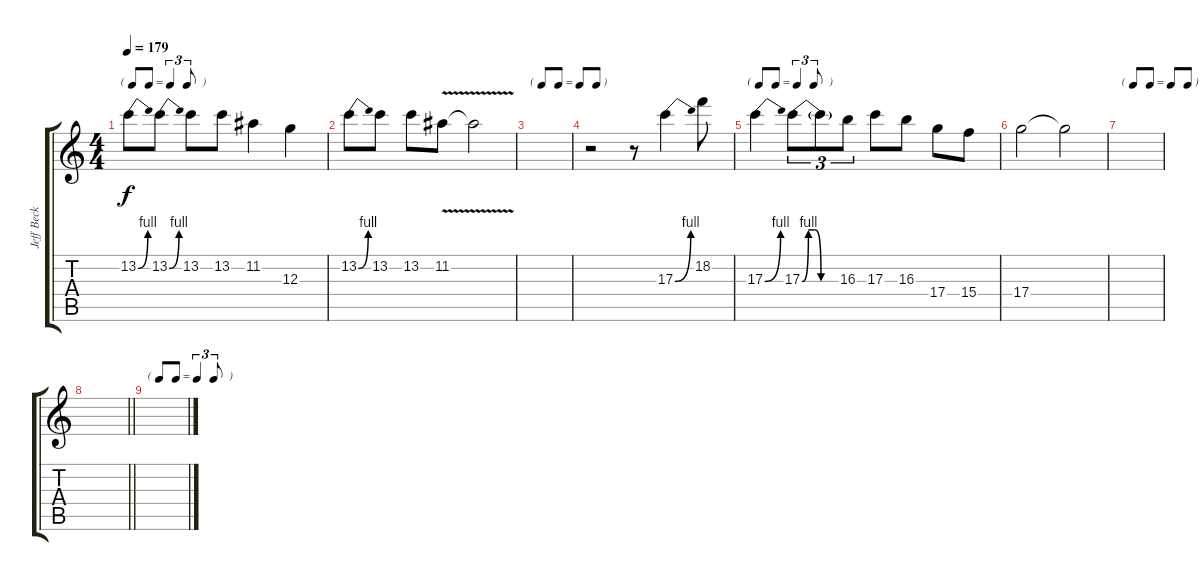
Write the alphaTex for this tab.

\track ("Jeff Beck" "Jeff Beck") {instrument overdrivenguitar}
\staff {score tabs}
\tuning (E4 B3 G3 D3 A2 E2) {hide}
\ts (4 4)
\tf triplet8th
\tempo 179
\clef g2
\ks c
13.2{be (bend 0 0 60 4)}.8{dy f} 13.2{be (bend 0 0 60 4)}.8 13.2.8 13.2.8 11.2.4 12.3.4 |
13.2{be (bend 0 0 60 4)}.8 13.2.8 13.2.8 11.2{v}.8 11.2{t}.2 |
\tf none
|
r.2 r.8 17.3{be (bend 0 0 60 4)}.4 18.2.8 |
\tf triplet8th
17.3{be (bend 0 0 60 4)}.4 17.3{be (custom 0 0 10 4 20 4 30 0 60 0)}.8{tu (3 2)} 17.3{t}.8{tu (3 2)} 16.3.8{tu (3 2)} 17.3.8 16.3.8 17.4.8 15.4.8 |
17.4.2 17.4{t}.2 |
\tf none
|
\barLineRight lightlight
|
\tf triplet8th
